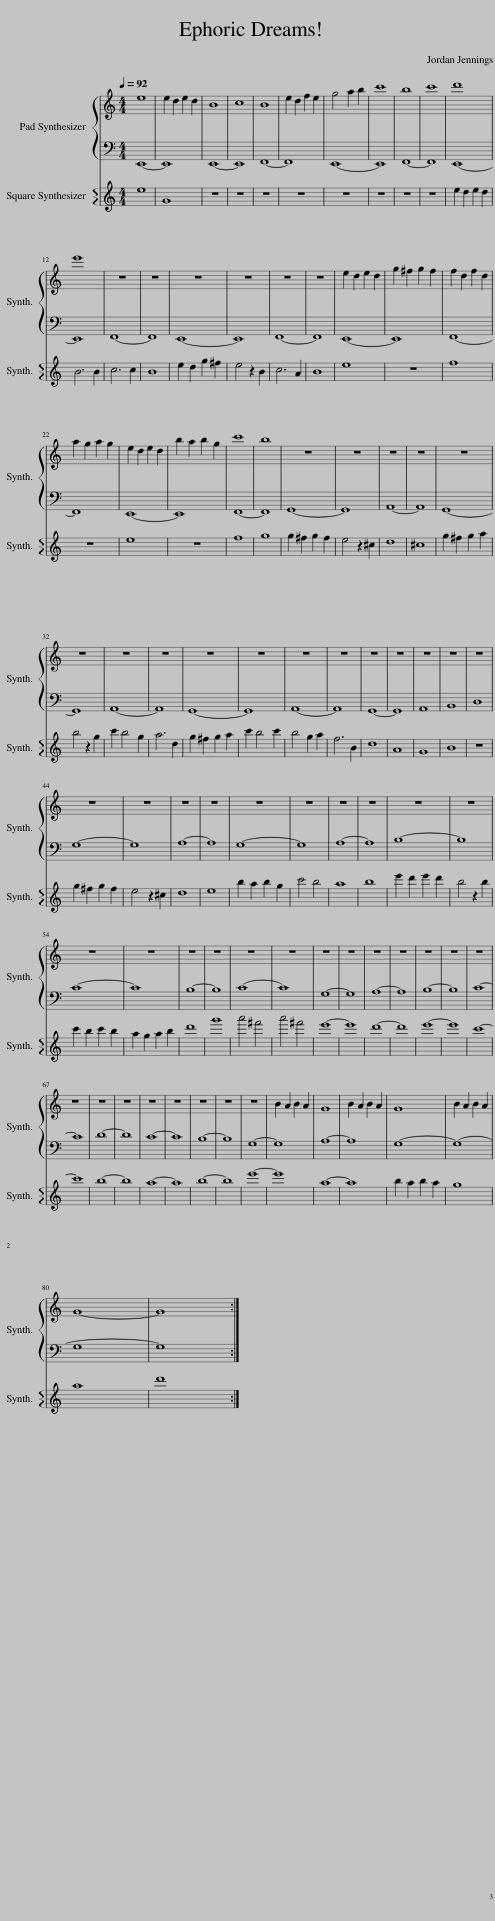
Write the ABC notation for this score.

X:1
%%score { 1 | 2 } 3
L:1/8
Q:1/4=92
M:4/4
I:linebreak $
K:C
V:1 treble
V:2 bass
V:3 treble
V:1
 e8 | e2 d2 e2 d2 | B8 | c8 | B8 | %5
 e2 d2 f2 e2 | g4 a2 b2 | c'8 | b8 | c'8 | %10
 d'8 |$ e'8 | z8 | z8 | z8 | %15
 z8 | z8 | z8 | e2 d2 e2 d2 | g2 ^f2 g2 f2 | %20
 f2 d2 f2 d2 |$ a2 g2 a2 g2 | e2 d2 e2 d2 | b2 a2 b2 g2 | c'8 | %25
 b8 | z8 | z8 | z8 | z8 | %30
 z8 |$ z8 | z8 | z8 | z8 | %35
 z8 | z8 | z8 | z8 | z8 | %40
 z8 | z8 | z8 |$ z8 | z8 | %45
 z8 | z8 | z8 | z8 | z8 | %50
 z8 | z8 | z8 |$ z8 | z8 | %55
 z8 | z8 | z8 | z8 | z8 | %60
 z8 | z8 | z8 | z8 | z8 | %65
 z8 |$ z8 | z8 | z8 | z8 | %70
 z8 | z8 | z8 | z8 | B2 A2 B2 A2 | %75
 G8 | B2 A2 B2 A2 | G8 | B2 A2 B2 A2 |$ G8- | %80
 G8 :| %81
V:2
 E,,8- | E,,8 | E,,8- | E,,8 | F,,8- | %5
 F,,8 | E,,8- | E,,8 | F,,8- | F,,8 | %10
 E,,8- |$ E,,8 | F,,8- | F,,8 | E,,8- | %15
 E,,8 | F,,8- | F,,8 | E,,8- | E,,8 | %20
 F,,8- |$ F,,8 | E,,8- | E,,8 | F,,8- | %25
 F,,8 | G,,8- | G,,8 | A,,8- | A,,8 | %30
 G,,8- |$ G,,8 | A,,8- | A,,8 | G,,8- | %35
 G,,8 | A,,8- | A,,8 | G,,8- | G,,8 | %40
 A,,8 | B,,8 | D,8 |$ G,8- | G,8 | %45
 A,8- | A,8 | G,8- | G,8 | A,8- | %50
 A,8 | B,8- | B,8 |$ C8- | C8 | %55
 B,8- | B,8 | C8- | C8 | G,8- | %60
 G,8 | A,8- | A,8 | B,8- | B,8 | %65
 C8- |$ C8 | D8- | D8 | C8- | %70
 C8 | B,8- | B,8 | G,8- | G,8 | %75
 A,8- | A,8 | G,8- | G,8- |$ G,8 | %80
 G,8 :| %81
V:3
 e8 | G8 | z8 | z8 | z8 | %5
 z8 | z8 | z8 | z8 | z8 | %10
 e2 d2 e2 d2 |$ B6 B2 | c6 c2 | B8 | e2 d2 g2 ^f2 | %15
 e4 z2 B2 | c6 A2 | B8 | e8 | z8 | %20
 f8 |$ z8 | e8 | z8 | f8 | %25
 g8 | g2 ^f2 g2 f2 | e4 z2 ^c2 | d8 | ^c8 | %30
 g2 ^f2 g2 a2 |$ b4 z2 g2 | c'2 b4 g2 | a6 d2 | g2 ^f2 g2 a2 | %35
 c'2 b4 c'2 | b4 g2 a2 | f6 B2 | d8 | A8 | %40
 G8 | B8 | z8 |$ g2 ^f2 g2 f2 | e4 z2 ^c2 | %45
 d8 | e8 | b2 a2 b2 g2 | c'4 b4 | a8 | %50
 b8 | e'2 d'2 e'2 d'2 | b4 z2 b2 |$ c'2 b2 c'2 b2 | a2 g2 a2 b2 | %55
 d'8 | g'8 | a'4 ^f'4 | a'4 ^f'4 | e'8- | %60
 e'8 | d'8- | d'8 | e'8- | e'8 | %65
 c'8- |$ c'8 | b8- | b8 | a8- | %70
 a8 | b8- | b8 | e'8- | e'8 | %75
 a8- | a8 | b2 a2 b2 a2 | g8 |$ a8 | %80
 d'8 :| %81
